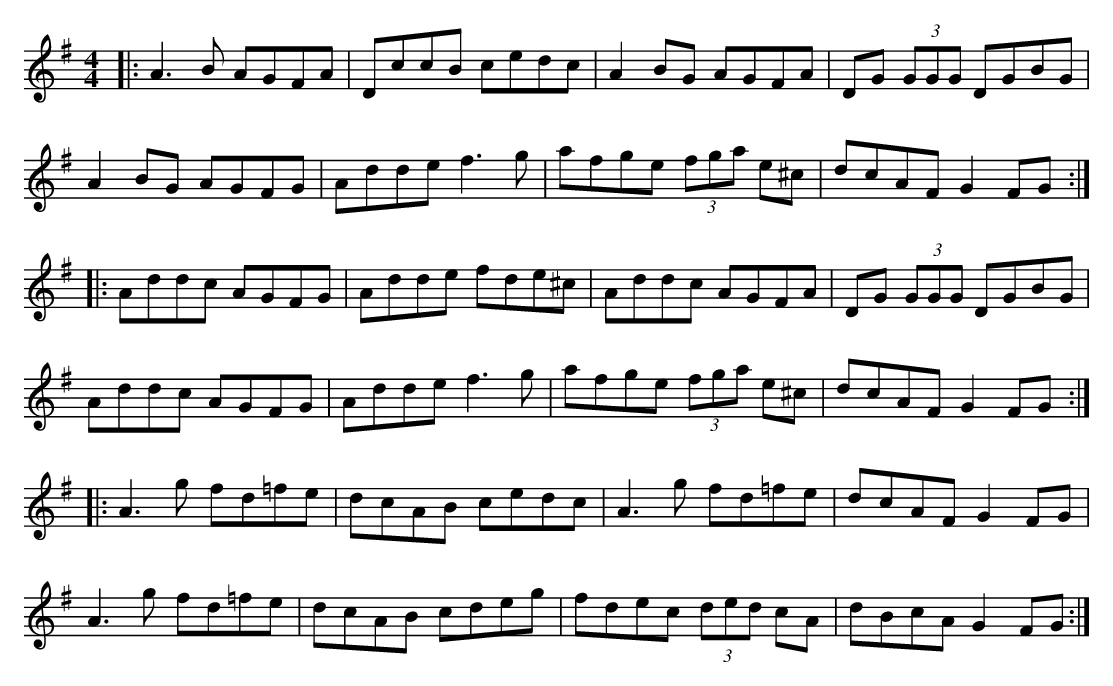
X:1
M:4/4
K:Dmix
|:A3B AGFA|DccB cedc|A2BG AGFA|DG (3GGG DGBG|
A2BG AGFG|Adde f3g|afge (3fga e^c|dcAF G2FG:|
|:Addc AGFG|Adde fde^c|Addc AGFA|DG (3GGG DGBG|
Addc AGFG|Adde f3g|afge (3fga e^c|dcAF G2FG:|
|:A3g fd=fe|dcAB cedc|A3g fd=fe|dcAF G2FG|
A3g fd=fe|dcAB cdeg|fdec (3ded cA|dBcA G2FG:|
